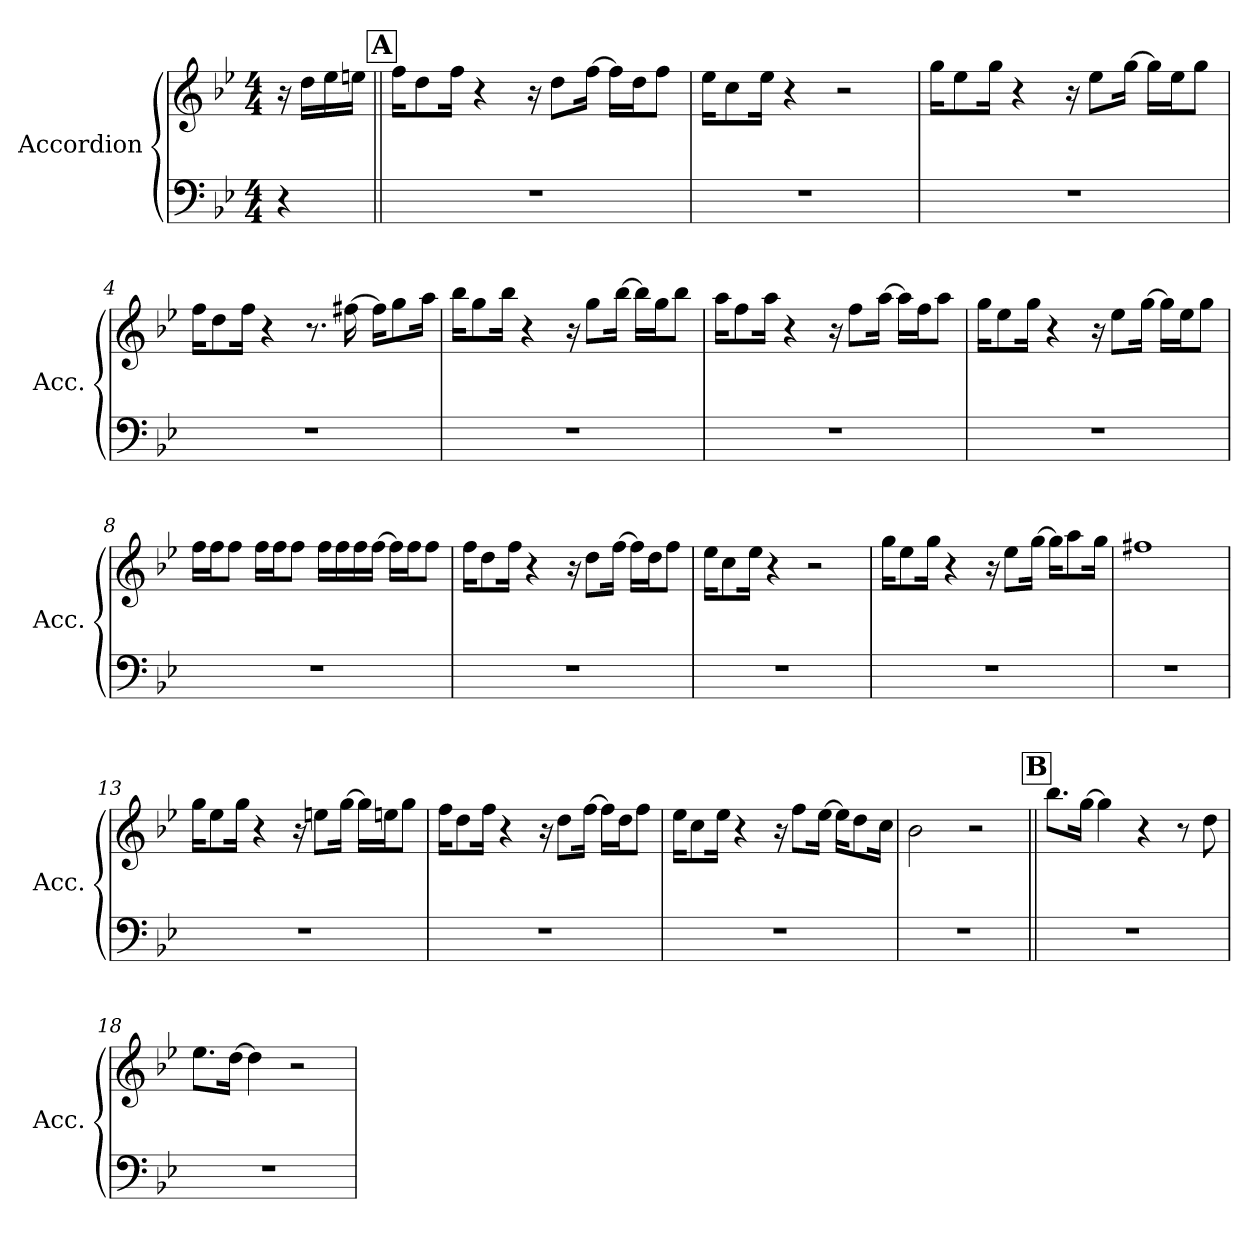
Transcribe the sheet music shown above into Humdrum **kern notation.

**kern	**kern
*part1	*part1
*staff2	*staff1
*I"Accordion	*
*I'Acc.	*
*clefF4	*clefG2
*k[b-e-]	*k[b-e-]
*B-:	*B-:
*M4/4	*M4/4
=	=
4r	16r
.	16dd\LL
.	16ee-\
.	16een\JJ
!!LO:REH:place=s1:a:t=A
=1||	=1||
1r	16ff\KL
.	8dd\
.	16ff\Jk
.	4r
.	16r
.	8dd\L
.	[16ff\Jk
.	16ff\LL]
.	16dd\J
.	8ff\J
=2	=2
1r	16ee-\KL
.	8cc\
.	16ee-\Jk
.	4r
.	2r
=3	=3
1r	16gg\KL
.	8ee-\
.	16gg\Jk
.	4r
.	16r
.	8ee-\L
.	[16gg\Jk
.	16gg\LL]
.	16ee-\J
.	8gg\J
!!LO:LB:g=z
=4	=4
1r	16ff\KL
.	8dd\
.	16ff\Jk
.	4r
.	8.r
.	[16ff#X\
.	16ff#\KL]
.	8gg\
.	16aa\Jk
=5	=5
1r	16bb-\KL
.	8gg\
.	16bb-\Jk
.	4r
.	16r
.	8gg\L
.	[16bb-\Jk
.	16bb-\LL]
.	16gg\J
.	8bb-\J
=6	=6
1r	16aa\KL
.	8ff\
.	16aa\Jk
.	4r
.	16r
.	8ff\L
.	[16aa\Jk
.	16aa\LL]
.	16ff\J
.	8aa\J
=7	=7
1r	16gg\KL
.	8ee-\
.	16gg\Jk
.	4r
.	16r
.	8ee-\L
.	[16gg\Jk
.	16gg\LL]
.	16ee-\J
.	8gg\J
!!LO:LB:g=z
=8	=8
1r	16ff\LL
.	16ff\J
.	8ff\J
.	16ff\LL
.	16ff\J
.	8ff\J
.	16ff\LL
.	16ff\
.	16ff\
.	[16ff\JJ
.	16ff\LL]
.	16ff\J
.	8ff\J
=9	=9
1r	16ff\KL
.	8dd\
.	16ff\Jk
.	4r
.	16r
.	8dd\L
.	[16ff\Jk
.	16ff\LL]
.	16dd\J
.	8ff\J
=10	=10
1r	16ee-\KL
.	8cc\
.	16ee-\Jk
.	4r
.	2r
=11	=11
1r	16gg\KL
.	8ee-\
.	16gg\Jk
.	4r
.	16r
.	8ee-\L
.	[16gg\Jk
.	16gg\KL]
.	8aa\
.	16gg\Jk
=12	=12
1r	1ff#X
!!LO:LB:g=z
=13	=13
1r	16gg\KL
.	8ee-\
.	16gg\Jk
.	4r
.	16r
.	8een\L
.	[16gg\Jk
.	16gg\LL]
.	16een\J
.	8gg\J
=14	=14
1r	16ff\KL
.	8dd\
.	16ff\Jk
.	4r
.	16r
.	8dd\L
.	[16ff\Jk
.	16ff\LL]
.	16dd\J
.	8ff\J
=15	=15
1r	16ee-\KL
.	8cc\
.	16ee-\Jk
.	4r
.	16r
.	8ff\L
.	[16ee-\Jk
.	16ee-\KL]
.	8dd\
.	16cc\Jk
=16	=16
1r	2b-\
.	2r
!!LO:REH:place=s1:a:t=B
=17||	=17||
1r	8.bb-\L
.	[16gg\Jk
.	4gg\]
.	4r
.	8r
.	8dd\
!!LO:LB:g=z
=18	=18
1r	8.ee-\L
.	[16dd\Jk
.	4dd\]
.	2r
=	=
*-	*-
